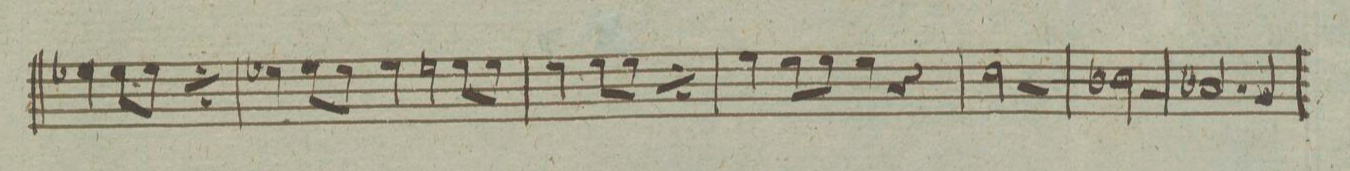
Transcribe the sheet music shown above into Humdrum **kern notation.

**kern	**dynam
*I"Corno. Secundo in F	*
*clefG2	*
*k[]	*
*met(c|)	*
*M2/2	*
4a-X\	.
8a-\L	.
8a-\J	.
*rep	*
4a-\	.
8a-\L	.
8a-\J	.
*Xrep	*
=147	=147
4a-X\	.
8a-\L	.
8a-\J	.
4a-\	.
8a\L	.
8a\J	.
=148	=148
4a\	.
8a\L	.
8a\J	.
*rep	*
4a\	.
8a\L	.
8a\J	.
*Xrep	*
=149	=149
4a\	.
8a\L	.
8a\J	.
4a\	.
4r	.
=150	=150
2f\	.
2r	.
=151	=151
2e-X\	.
2r	.
=152	=152
2.d-X/	.
4c/	.
=153	=153
*-	*-
